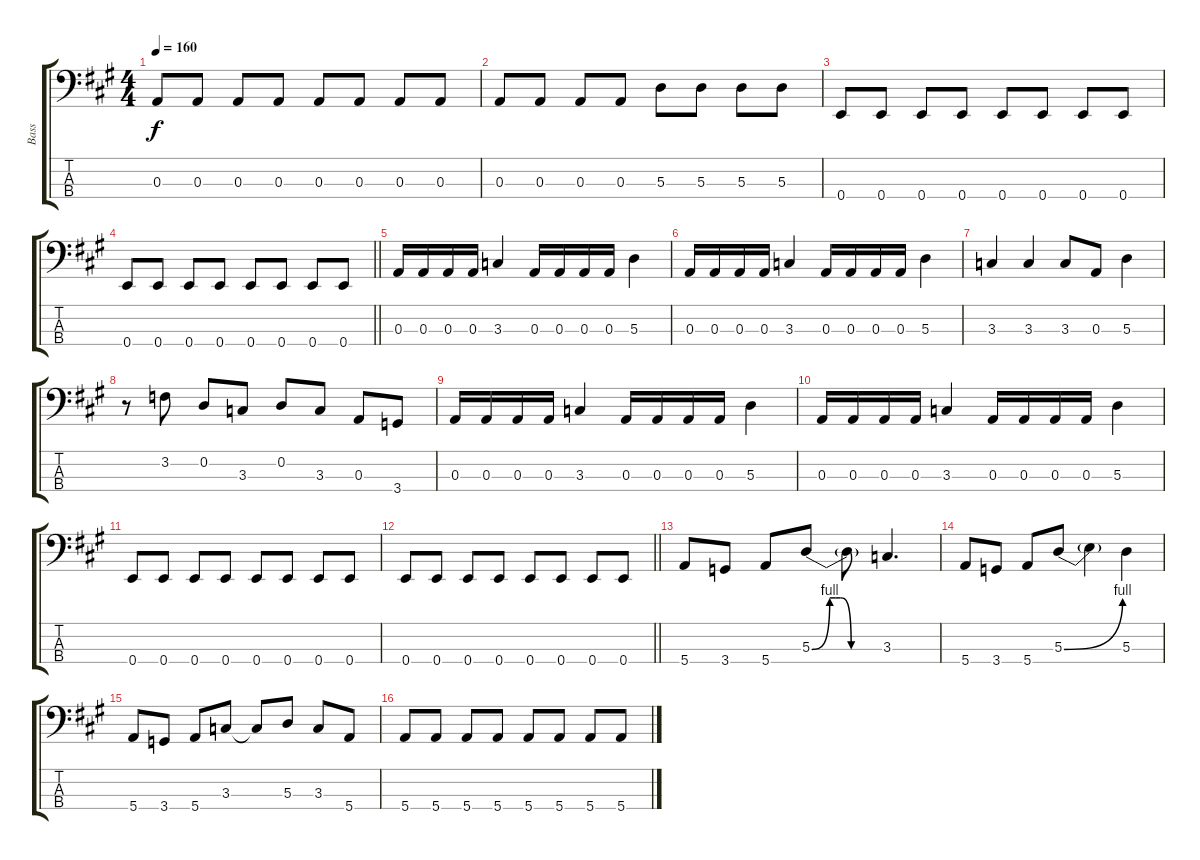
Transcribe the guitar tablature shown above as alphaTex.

\track ("Bass" "Bass") {instrument electricbassfinger}
\staff {score tabs}
\tuning (G2 D2 A1 E1) {hide}
\ts (4 4)
\tempo 160
\clef f4
\ks a
0.3.8{dy f} 0.3.8 0.3.8 0.3.8 0.3.8 0.3.8 0.3.8 0.3.8 |
0.3.8 0.3.8 0.3.8 0.3.8 5.3.8 5.3.8 5.3.8 5.3.8 |
0.4.8 0.4.8 0.4.8 0.4.8 0.4.8 0.4.8 0.4.8 0.4.8 |
\barLineRight lightlight
0.4.8 0.4.8 0.4.8 0.4.8 0.4.8 0.4.8 0.4.8 0.4.8 |
0.3.16 0.3.16 0.3.16 0.3.16 3.3.4 0.3.16 0.3.16 0.3.16 0.3.16 5.3.4 |
0.3.16 0.3.16 0.3.16 0.3.16 3.3.4 0.3.16 0.3.16 0.3.16 0.3.16 5.3.4 |
3.3.4 3.3.4 3.3.8 0.3.8 5.3.4 |
r.8 3.2.8 0.2.8 3.3.8 0.2.8 3.3.8 0.3.8 3.4.8 |
0.3.16 0.3.16 0.3.16 0.3.16 3.3.4 0.3.16 0.3.16 0.3.16 0.3.16 5.3.4 |
0.3.16 0.3.16 0.3.16 0.3.16 3.3.4 0.3.16 0.3.16 0.3.16 0.3.16 5.3.4 |
0.4.8 0.4.8 0.4.8 0.4.8 0.4.8 0.4.8 0.4.8 0.4.8 |
\barLineRight lightlight
0.4.8 0.4.8 0.4.8 0.4.8 0.4.8 0.4.8 0.4.8 0.4.8 |
5.4.8 3.4.8 5.4.8 5.3{be (custom 0 0 15 4 20 4 24 4 33 0 60 0)}.8 5.3{t}.8 3.3.4{d} |
5.4.8 3.4.8 5.4.8 5.3{be (bend 0 0 60 4)}.8 5.3{t}.4 5.3.4 |
5.4.8 3.4.8 5.4.8 3.3.8 3.3{t}.8 5.3.8 3.3.8 5.4.8 |
5.4.8 5.4.8 5.4.8 5.4.8 5.4.8 5.4.8 5.4.8 5.4.8
